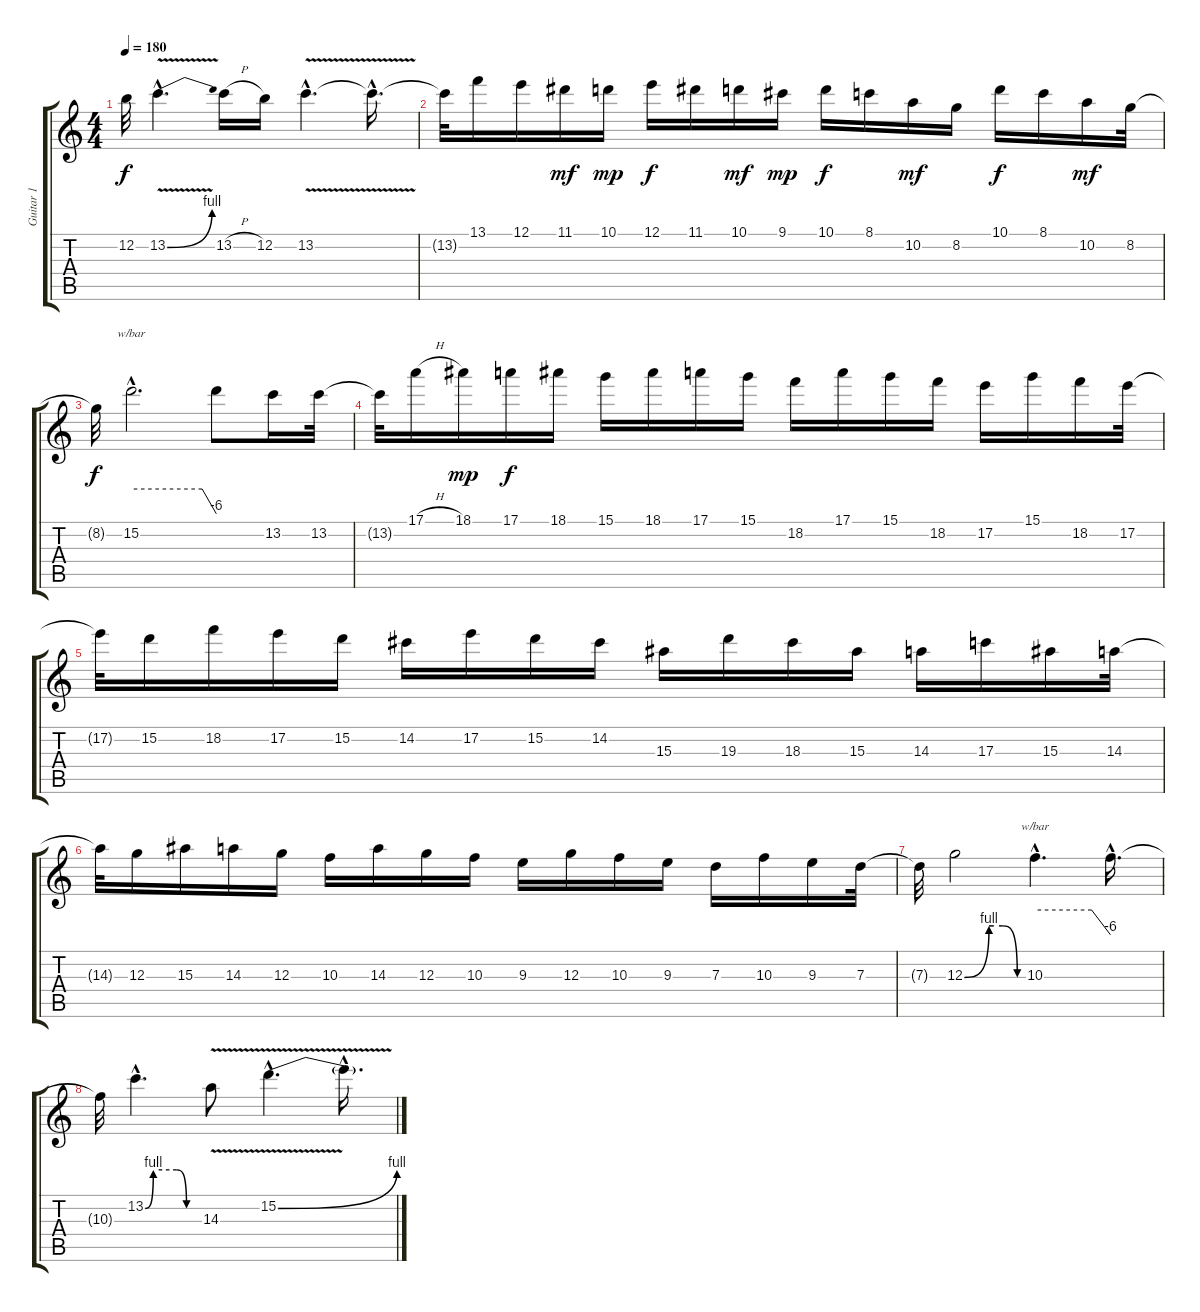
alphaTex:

\track ("Guitar 1" "Guitar 1") {instrument distortionguitar}
\staff {score tabs}
\tuning (E4 B3 G3 D3 A2 E2) {hide}
\ts (4 4)
\tempo 180
\clef g2
\ks c
12.2{t}.32{dy f} 13.2{be (bend 0 0 60 4) v hac}.4{d} 13.2{h}.16 12.2.16 13.2{v hac}.4{d} 13.2{hac t}.16{d} |
13.2{t}.32 13.1.16 12.1.16 11.1.16{dy mf} 10.1.16{dy mp} 12.1.16{dy f} 11.1.16 10.1.16{dy mf} 9.1.16{dy mp} 10.1.16{dy f} 8.1.16 10.2.16{dy mf} 8.2.16 10.1.16{dy f} 8.1.16 10.2.16{dy mf} 8.2.32 |
8.2{t}.32{dy f} 15.2{hac}.2{d tbe (custom default 0 0 50 0 60 -24)} 15.2{t}.8 13.2.16 13.2.32 |
13.2{t}.32 17.1{h}.16 18.1.16{dy mp} 17.1.16{dy f} 18.1.16 15.1.16 18.1.16 17.1.16 15.1.16 18.2.16 17.1.16 15.1.16 18.2.16 17.2.16 15.1.16 18.2.16 17.2.32 |
17.2{t}.32 15.2.16 18.2.16 17.2.16 15.2.16 14.2.16 17.2.16 15.2.16 14.2.16 15.3.16 19.3.16 18.3.16 15.3.16 14.3.16 17.3.16 15.3.16 14.3.32 |
14.3{t}.32 12.3.16 15.3.16 14.3.16 12.3.16 10.3.16 14.3.16 12.3.16 10.3.16 9.3.16 12.3.16 10.3.16 9.3.16 7.3.16 10.3.16 9.3.16 7.3.32 |
7.3{t}.32 12.3{be (custom 0 0 25 4 30 4 39 4 54 0 60 0)}.2 10.3{hac}.4{d tbe (custom default 0 0 45 0 60 -24)} 10.3{hac t}.16{d} |
10.3{t}.32 13.2{be (custom 0 0 9 4 35 4 46 0 60 0) hac}.4{d} 14.3{v}.8 15.2{be (bend 0 0 60 4) v hac}.4{d} 15.2{hac t}.16{d}
